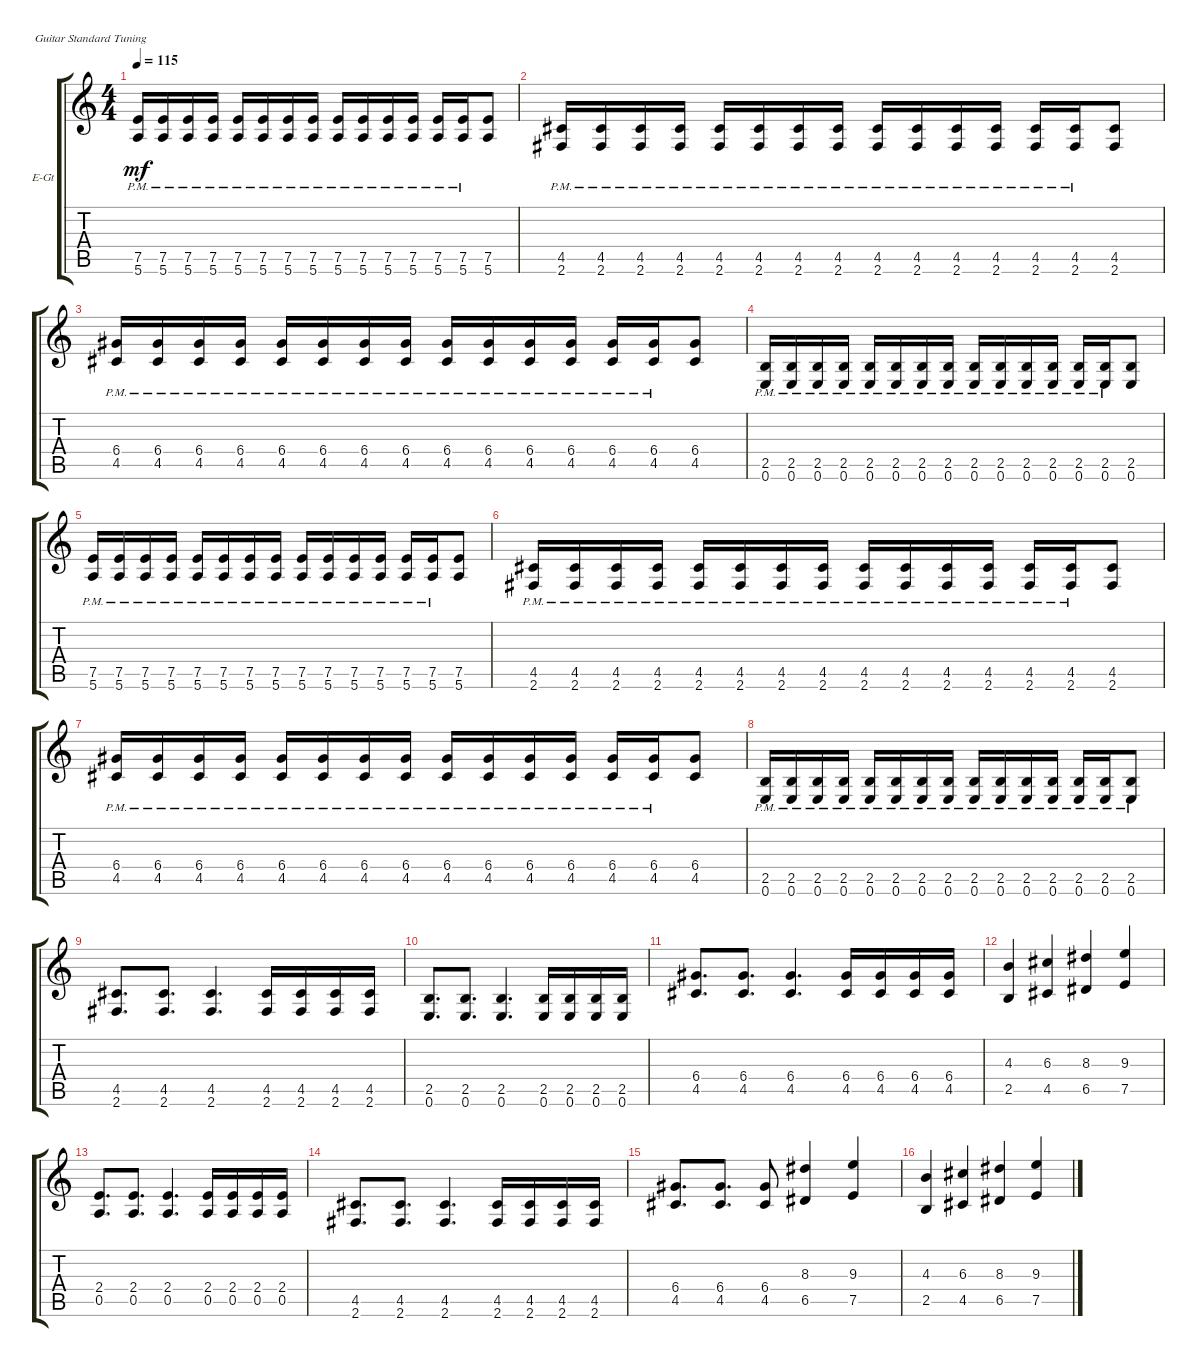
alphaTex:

\defaultSystemsLayout 4
\bracketExtendMode groupsimilarinstruments
\firstSystemTrackNameOrientation horizontal
\otherSystemsTrackNameOrientation horizontal
\track ("Electric Guitar" "E-Gt") {instrument distortionguitar}
\staff {score tabs}
\tuning (E4 B3 G3 D3 A2 E2)
\ts (4 4)
\tempo 115
\clef g2
\ks c
(5.6{pm} 7.5{pm}).16{dy mf} (5.6{pm} 7.5{pm}).16 (5.6{pm} 7.5{pm}).16 (5.6{pm} 7.5{pm}).16 (5.6{pm} 7.5{pm}).16 (5.6{pm} 7.5{pm}).16 (5.6{pm} 7.5{pm}).16 (5.6{pm} 7.5{pm}).16 (5.6{pm} 7.5{pm}).16 (5.6{pm} 7.5{pm}).16 (5.6{pm} 7.5{pm}).16 (5.6{pm} 7.5{pm}).16 (5.6{pm} 7.5{pm}).16 (5.6{pm} 7.5{pm}).16 (5.6 7.5).8 |
(2.6{pm} 4.5{pm}).16 (2.6{pm} 4.5{pm}).16 (2.6{pm} 4.5{pm}).16 (2.6{pm} 4.5{pm}).16 (2.6{pm} 4.5{pm}).16 (2.6{pm} 4.5{pm}).16 (2.6{pm} 4.5{pm}).16 (2.6{pm} 4.5{pm}).16 (2.6{pm} 4.5{pm}).16 (2.6{pm} 4.5{pm}).16 (2.6{pm} 4.5{pm}).16 (2.6{pm} 4.5{pm}).16 (2.6{pm} 4.5{pm}).16 (2.6{pm} 4.5{pm}).16 (2.6 4.5).8 |
(4.5{pm} 6.4{pm}).16 (4.5{pm} 6.4{pm}).16 (4.5{pm} 6.4{pm}).16 (4.5{pm} 6.4{pm}).16 (4.5{pm} 6.4{pm}).16 (4.5{pm} 6.4{pm}).16 (4.5{pm} 6.4{pm}).16 (4.5{pm} 6.4{pm}).16 (4.5{pm} 6.4{pm}).16 (4.5{pm} 6.4{pm}).16 (4.5{pm} 6.4{pm}).16 (4.5{pm} 6.4{pm}).16 (4.5{pm} 6.4{pm}).16 (4.5{pm} 6.4{pm}).16 (4.5 6.4).8 |
(0.6{pm} 2.5{pm}).16 (0.6{pm} 2.5{pm}).16 (0.6{pm} 2.5{pm}).16 (0.6{pm} 2.5{pm}).16 (0.6{pm} 2.5{pm}).16 (0.6{pm} 2.5{pm}).16 (0.6{pm} 2.5{pm}).16 (0.6{pm} 2.5{pm}).16 (0.6{pm} 2.5{pm}).16 (0.6{pm} 2.5{pm}).16 (0.6{pm} 2.5{pm}).16 (0.6{pm} 2.5{pm}).16 (0.6{pm} 2.5{pm}).16 (0.6{pm} 2.5{pm}).16 (0.6 2.5).8 |
(5.6{pm} 7.5{pm}).16 (5.6{pm} 7.5{pm}).16 (5.6{pm} 7.5{pm}).16 (5.6{pm} 7.5{pm}).16 (5.6{pm} 7.5{pm}).16 (5.6{pm} 7.5{pm}).16 (5.6{pm} 7.5{pm}).16 (5.6{pm} 7.5{pm}).16 (5.6{pm} 7.5{pm}).16 (5.6{pm} 7.5{pm}).16 (5.6{pm} 7.5{pm}).16 (5.6{pm} 7.5{pm}).16 (5.6{pm} 7.5{pm}).16 (5.6{pm} 7.5{pm}).16 (5.6 7.5).8 |
(2.6{pm} 4.5{pm}).16 (2.6{pm} 4.5{pm}).16 (2.6{pm} 4.5{pm}).16 (2.6{pm} 4.5{pm}).16 (2.6{pm} 4.5{pm}).16 (2.6{pm} 4.5{pm}).16 (2.6{pm} 4.5{pm}).16 (2.6{pm} 4.5{pm}).16 (2.6{pm} 4.5{pm}).16 (2.6{pm} 4.5{pm}).16 (2.6{pm} 4.5{pm}).16 (2.6{pm} 4.5{pm}).16 (2.6{pm} 4.5{pm}).16 (2.6{pm} 4.5{pm}).16 (2.6 4.5).8 |
(4.5{pm} 6.4{pm}).16 (4.5{pm} 6.4{pm}).16 (4.5{pm} 6.4{pm}).16 (4.5{pm} 6.4{pm}).16 (4.5{pm} 6.4{pm}).16 (4.5{pm} 6.4{pm}).16 (4.5{pm} 6.4{pm}).16 (4.5{pm} 6.4{pm}).16 (4.5{pm} 6.4{pm}).16 (4.5{pm} 6.4{pm}).16 (4.5{pm} 6.4{pm}).16 (4.5{pm} 6.4{pm}).16 (4.5{pm} 6.4{pm}).16 (4.5{pm} 6.4{pm}).16 (4.5 6.4).8 |
(0.6{pm} 2.5{pm}).16 (0.6{pm} 2.5{pm}).16 (0.6{pm} 2.5{pm}).16 (0.6{pm} 2.5{pm}).16 (0.6{pm} 2.5{pm}).16 (0.6{pm} 2.5{pm}).16 (0.6{pm} 2.5{pm}).16 (0.6{pm} 2.5{pm}).16 (0.6{pm} 2.5{pm}).16 (0.6{pm} 2.5{pm}).16 (0.6{pm} 2.5{pm}).16 (0.6{pm} 2.5{pm}).16 (0.6{pm} 2.5{pm}).16 (0.6{pm} 2.5{pm}).16 (0.6{pm} 2.5{pm}).8 |
(2.6 4.5).8{d} (2.6 4.5).8{d} (2.6 4.5).4{d} (2.6 4.5).16 (2.6 4.5).16 (2.6 4.5).16 (2.6 4.5).16 |
(0.6 2.5).8{d} (0.6 2.5).8{d} (0.6 2.5).4{d} (0.6 2.5).16 (0.6 2.5).16 (0.6 2.5).16 (0.6 2.5).16 |
(4.5 6.4).8{d} (4.5 6.4).8{d} (4.5 6.4).4{d} (4.5 6.4).16 (4.5 6.4).16 (4.5 6.4).16 (4.5 6.4).16 |
(2.5 4.3).4 (4.5 6.3).4 (6.5 8.3).4 (7.5 9.3).4 |
(0.5 2.4).8{d} (0.5 2.4).8{d} (0.5 2.4).4{d} (0.5 2.4).16 (0.5 2.4).16 (0.5 2.4).16 (0.5 2.4).16 |
(2.6 4.5).8{d} (2.6 4.5).8{d} (2.6 4.5).4{d} (2.6 4.5).16 (2.6 4.5).16 (2.6 4.5).16 (2.6 4.5).16 |
(4.5 6.4).8{d} (4.5 6.4).8{d} (4.5 6.4).8 (6.5 8.3).4 (7.5 9.3).4 |
(2.5 4.3).4 (4.5 6.3).4 (6.5 8.3).4 (7.5 9.3).4
